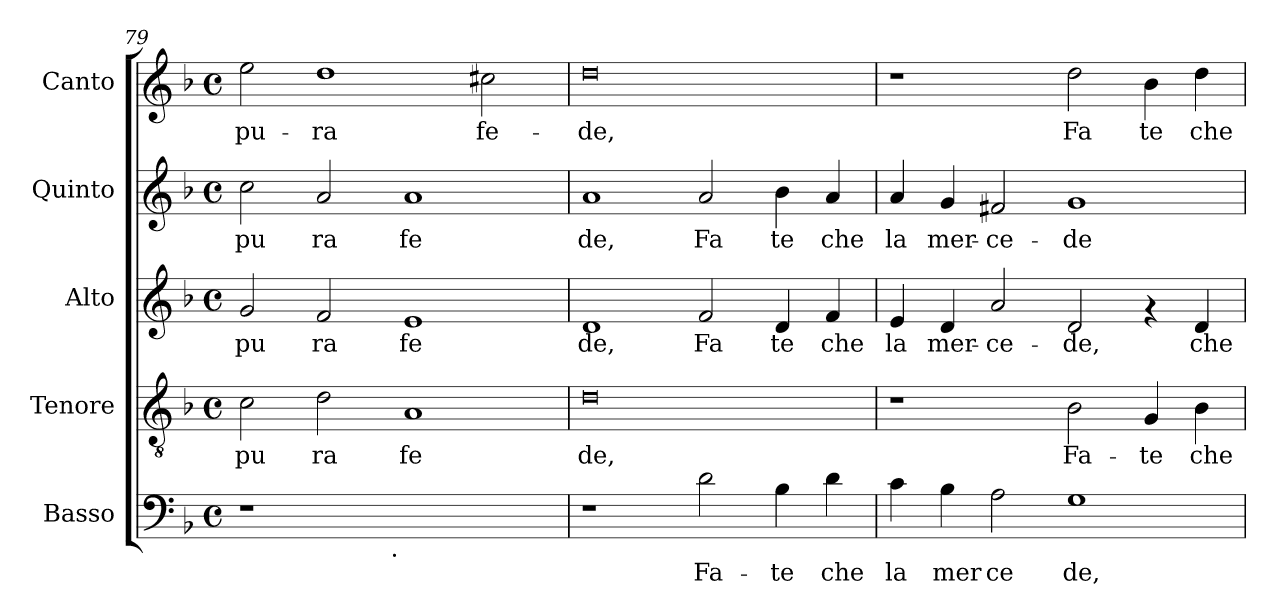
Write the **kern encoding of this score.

**kern	**text	**kern	**text	**kern	**text	**kern	**text	**kern	**text
*part5	*part5	*part4	*part4	*part3	*part3	*part2	*part2	*part1	*part1
*staff5	*staff5	*staff4	*staff4	*staff3	*staff3	*staff2	*staff2	*staff1	*staff1
*I"Basso	*	*I"Tenore	*	*I"Alto	*	*I"Quinto	*	*I"Canto	*
*I'Basso	*	*I'Tenore	*	*I'Alto	*	*I'Quinto	*	*I'Canto	*
*clefF4	*	*clefGv2	*	*clefG2	*	*clefG2	*	*clefG2	*
*k[b-]	*	*k[b-]	*	*k[b-]	*	*k[b-]	*	*k[b-]	*
*F:	*	*F:	*	*F:	*	*F:	*	*F:	*
*M4/4	*	*M4/4	*	*M4/4	*	*M4/4	*	*M4/4	*
*met(c)	*	*met(c)	*	*met(c)	*	*met(c)	*	*met(c)	*
=79	=79	=79	=79	=79	=79	=79	=79	=79	=79
!	!	!	!LO:LY:b:cj	!	!LO:LY:b:cj	!	!LO:LY:b:cj	!	!LO:LY:b:cj
*^	*	*	*	*	*	*	*	*	*
1r	2ryy	.	2c\	pu	2g/	pu	2cc\	pu	2ee\	pu-
!	!	!	!	!LO:LY:b:cj	!	!LO:LY:b:cj	!	!LO:LY:b:cj	!	!LO:LY:b:cj
.	4...ryy	.	2d\	ra	2f/	ra	2a/	ra	1dd	-ra
!	!LO:TX:b:t=.	!	!	!	!	!	!	!	!	!
.	1ryy	.	.	.	.	.	.	.	.	.
!	!	!	!	!LO:LY:b:cj	!	!LO:LY:b:cj	!	!LO:LY:b:cj	!	!
1ryy	.	.	1A	fe	1e	fe	1a	fe	.	.
!	!	!	!	!	!	!	!	!	!	!LO:LY:b:cj
.	.	.	.	.	.	.	.	.	2cc#X\	fe-
.	32ryy	.	.	.	.	.	.	.	.	.
=80	=80	=80	=80	=80	=80	=80	=80	=80	=80	=80
!	!	!	!	!LO:LY:b:cj	!	!LO:LY:b:cj	!	!LO:LY:b:cj	!	!LO:LY:b:cj
*v	*v	*	*	*	*	*	*	*	*	*
1r	.	0d	de,	1d	de,	1a	de,	0dd	-de,
!	!LO:LY:b	!	!	!	!LO:LY:b:cj	!	!LO:LY:b:cj	!	!
2d\	Fa-	.	.	2f/	Fa	2a/	Fa	.	.
!	!LO:LY:b	!	!	!	!LO:LY:b:cj	!	!LO:LY:b:cj	!	!
4B-\	-te	.	.	4d/	te	4b-\	te	.	.
!	!LO:LY:b	!	!	!	!LO:LY:b:cj	!	!LO:LY:b:cj	!	!
4d\	che	.	.	4f/	che	4a/	che	.	.
!!LO:LB:g=z
=81	=81	=81	=81	=81	=81	=81	=81	=81	=81
!	!LO:LY:b	!	!	!	!LO:LY:b:cj	!	!LO:LY:b:cj	!	!
4c\	la	1r	.	4e/	la	4a/	la	1r	.
!	!LO:LY:b	!	!	!	!LO:LY:b:cj	!	!LO:LY:b:cj	!	!
4B-\	mer	.	.	4d/	mer-	4g/	mer-	.	.
!	!LO:LY:b	!	!	!	!LO:LY:b:cj	!	!LO:LY:b:cj	!	!
2A\	ce	.	.	2a/	-ce-	2f#X/	-ce-	.	.
!	!LO:LY:b	!	!LO:LY:b:cj	!	!LO:LY:b:cj	!	!LO:LY:b:cj	!	!LO:LY:b:cj
1G	de,	2B-\	Fa-	2d/	-de,	1g	-de	2dd\	Fa
!	!	!	!LO:LY:b:cj	!	!	!	!	!	!LO:LY:b:cj
.	.	4G/	-te	4rf	.	.	.	4b-\	te
!	!	!	!LO:LY:b:cj	!	!LO:LY:b:cj	!	!	!	!LO:LY:b:cj
.	.	4B-\	che	4d/	che	.	.	4dd\	che
=	=	=	=	=	=	=	=	=	=
*-	*-	*-	*-	*-	*-	*-	*-	*-	*-
